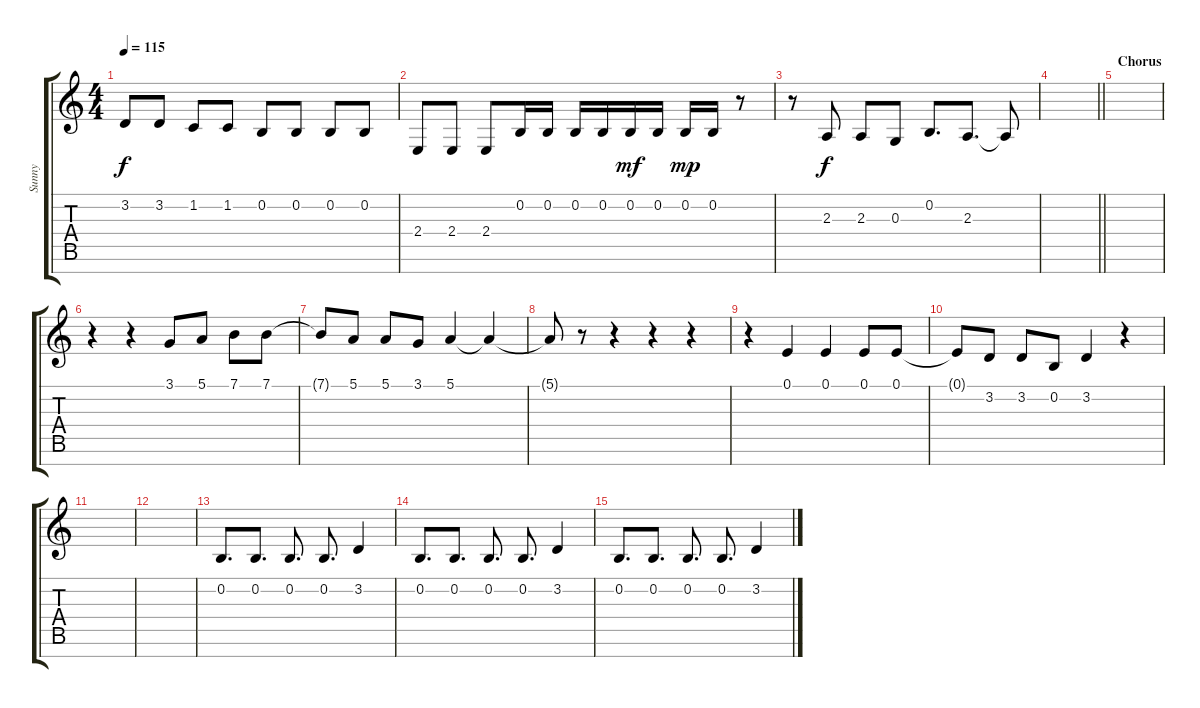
\track ("Sunny" "Sunny") {instrument recorder}
\staff {score tabs}
\tuning (E4 B3 G3 D3 A2 E2 B1) {hide}
\ts (4 4)
\tempo 115
\clef g2
\ks c
3.2.8{dy f} 3.2.8 1.2.8 1.2.8 0.2.8 0.2.8 0.2.8 0.2.8 |
2.4.8 2.4.8 2.4.8 0.2.16 0.2.16 0.2.16 0.2.16 0.2.16{dy mf} 0.2.16 0.2.16{dy mp} 0.2.16 r.8 |
r.8{volume 9} 2.3.8{dy f} 2.3.8 0.3.8 0.2.8{d} 2.3.8{d} 2.3{t}.8 |
\barLineRight lightlight
|
\section ("" "Chorus")
|
r.4 r.4 3.1.8{volume 16} 5.1.8 7.1.8 7.1.8 |
7.1{t}.8 5.1.8 5.1.8 3.1.8 5.1.4 5.1{t}.4 |
5.1{t}.8 r.8 r.4 r.4 r.4 |
r.4{volume 9} 0.1.4 0.1.4 0.1.8 0.1.8 |
0.1{t}.8 3.2.8 3.2.8 0.2.8 3.2.4 r.4 |
|
|
0.2.8{d} 0.2.8{d} 0.2.8{d} 0.2.8{d} 3.2.4 |
0.2.8{d} 0.2.8{d} 0.2.8{d} 0.2.8{d} 3.2.4 |
0.2.8{d} 0.2.8{d} 0.2.8{d} 0.2.8{d} 3.2.4
